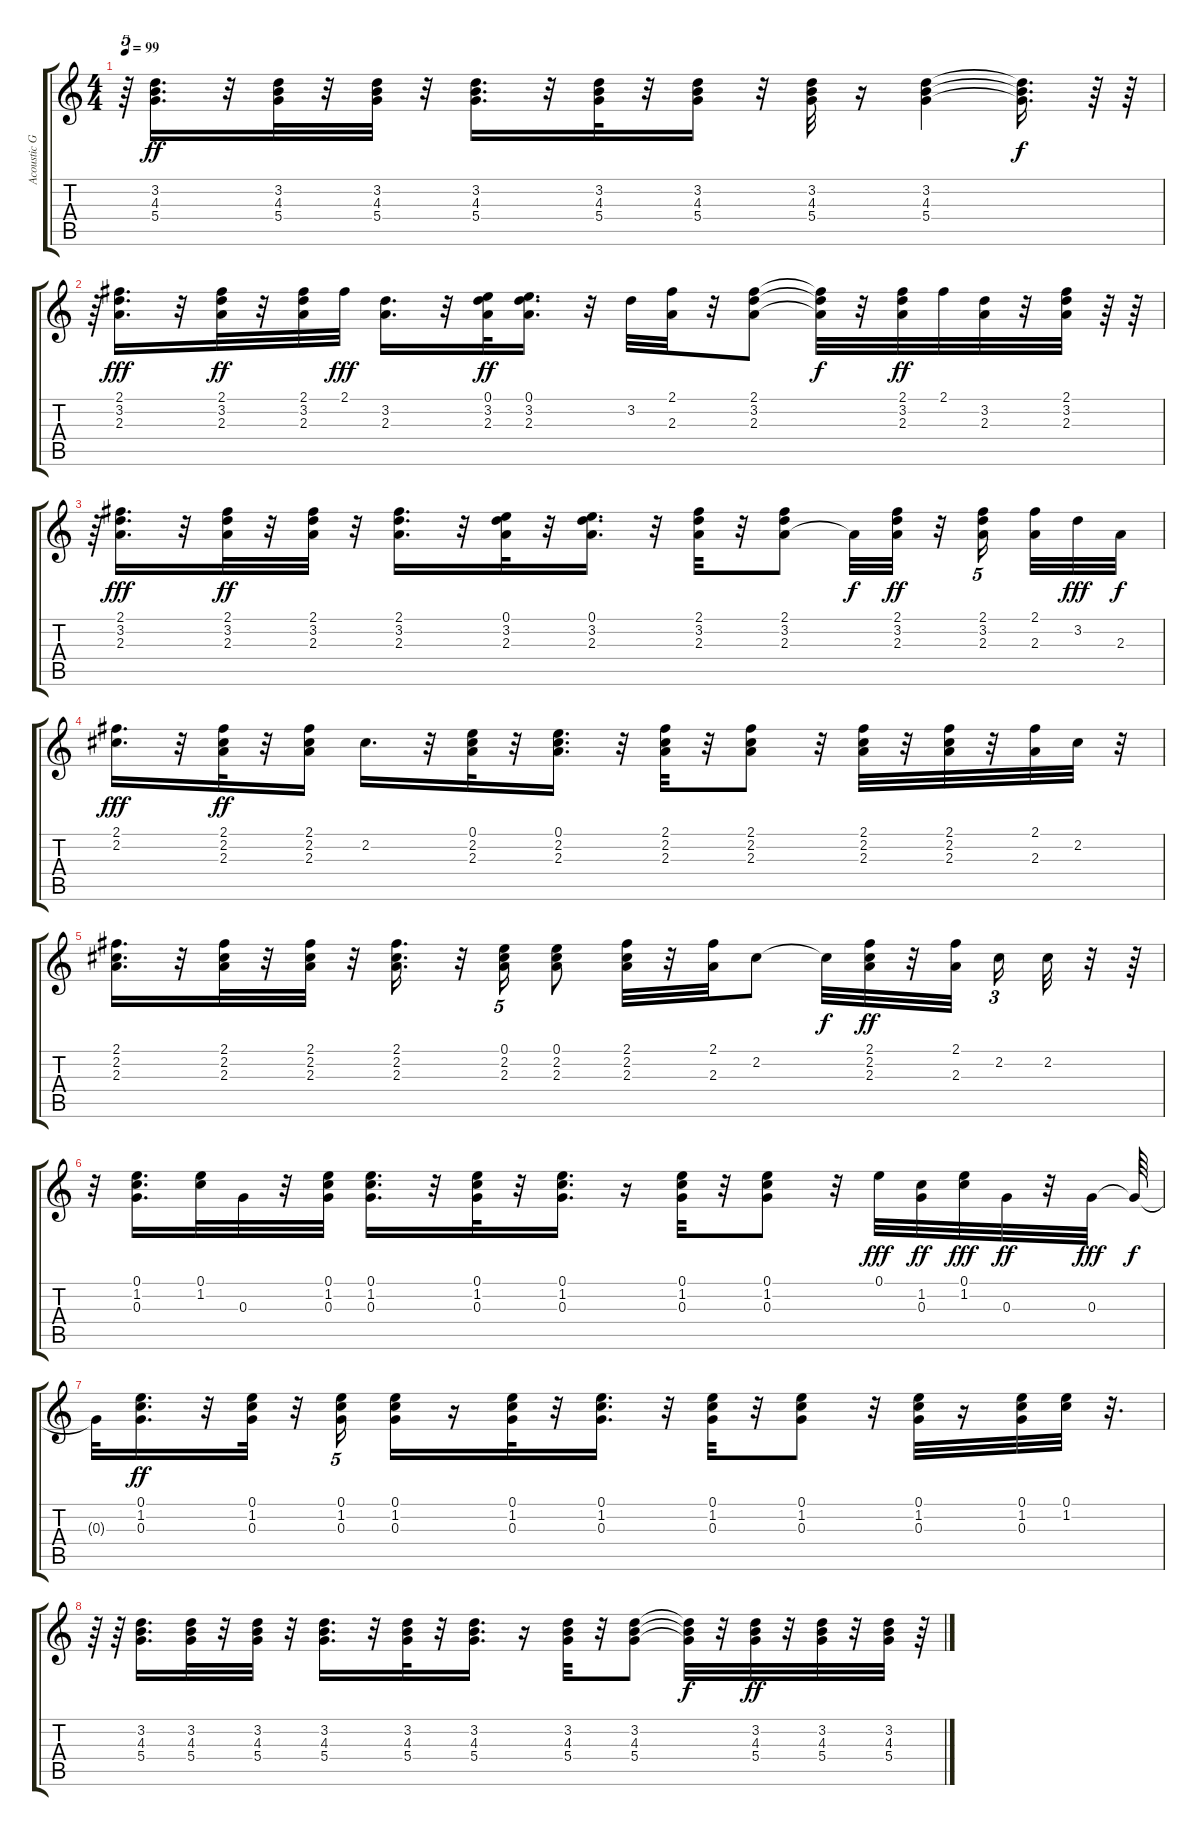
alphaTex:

\track ("Acoustic Guitar" "Acoustic G") {instrument acousticguitarsteel}
\staff {score tabs}
\tuning (E4 B3 G3 D3 A2 E2) {hide}
\ts (4 4)
\tempo 99
\clef g2
\ks c
r.64{tu (5 4) dy ff} (3.2 4.3 5.4).16{d} r.32 (3.2 4.3 5.4).32 r.32 (3.2 4.3 5.4).32 r.32 (3.2 4.3 5.4).16{d} r.32 (3.2 4.3 5.4).32 r.32 (3.2 4.3 5.4).16 r.32 (3.2 4.3 5.4).32 r.16 (3.2 4.3 5.4).4 (3.2{t} 4.3{t} 5.4{t}).16{d dy f} r.64 r.64 |
r.64{tu (5 4)} (2.1 3.2 2.3).16{d dy fff} r.32 (2.1 3.2 2.3).32{dy ff} r.32 (2.1 3.2 2.3).32 2.1.32{dy fff} (3.2 2.3).16{d} r.32 (0.1 3.2 2.3).32{dy ff} (0.1 3.2 2.3).16{d} r.32 3.2.32 (2.1 2.3).32 r.32 (2.1 3.2 2.3).8 (2.1{t} 3.2{t} 2.3{t}).32{dy f} r.32 (2.1 3.2 2.3).32{dy ff} 2.1.32 (3.2 2.3).32 r.32 (2.1 3.2 2.3).32 r.64 r.64 |
r.64{tu (5 4)} (2.1 3.2 2.3).16{d dy fff} r.32 (2.1 3.2 2.3).32{dy ff} r.32 (2.1 3.2 2.3).32 r.32 (2.1 3.2 2.3).16{d} r.32 (0.1 3.2 2.3).32 r.32 (0.1 3.2 2.3).16{d} r.32 (2.1 3.2 2.3).32 r.32 (2.1 3.2 2.3).8 2.3{t}.32{dy f} (2.1 3.2 2.3).32{dy ff} r.32 (2.1 3.2 2.3).16{tu (5 4) beam splitsecondary} (2.1 2.3).32 3.2.32{dy fff} 2.3.32{dy f} |
(2.1 2.2).16{d dy fff} r.32 (2.1 2.2 2.3).32{dy ff} r.32 (2.1 2.2 2.3).16 2.2.16{d} r.32 (0.1 2.2 2.3).32 r.32 (0.1 2.2 2.3).16{d} r.32 (2.1 2.2 2.3).32 r.32 (2.1 2.2 2.3).8 r.32 (2.1 2.2 2.3).32 r.32 (2.1 2.2 2.3).32 r.32 (2.1 2.3).32 2.2.32 r.32 |
(2.1 2.2 2.3).16{d} r.32 (2.1 2.2 2.3).32 r.32 (2.1 2.2 2.3).32 r.32 (2.1 2.2 2.3).16{d} r.32 (0.1 2.2 2.3).16{tu (5 4)} (0.1 2.2 2.3).8 (2.1 2.2 2.3).32 r.32 (2.1 2.3).32 2.2.8 2.2{t}.32{dy f} (2.1 2.2 2.3).32{dy ff} r.32 (2.1 2.3).32{beam splitsecondary} 2.2.16{tu (3 2)} 2.2.32 r.32 r.64 |
r.32 (0.1 1.2 0.3).16{d} (0.1 1.2).32 0.3.32 r.32 (0.1 1.2 0.3).32 (0.1 1.2 0.3).16{d} r.32 (0.1 1.2 0.3).32 r.32 (0.1 1.2 0.3).16{d} r.16 (0.1 1.2 0.3).32 r.32 (0.1 1.2 0.3).8 r.32 0.1.32{dy fff} (1.2 0.3).32{dy ff} (0.1 1.2).32{dy fff} 0.3.32{dy ff} r.32 0.3.32{dy fff} 0.3{t}.64{dy f} |
0.3{t}.32 (0.1 1.2 0.3).16{d dy ff} r.32 (0.1 1.2 0.3).32 r.32 (0.1 1.2 0.3).16{tu (5 4)} (0.1 1.2 0.3).16 r.16 (0.1 1.2 0.3).32 r.32 (0.1 1.2 0.3).16{d} r.32 (0.1 1.2 0.3).32 r.32 (0.1 1.2 0.3).8 r.32 (0.1 1.2 0.3).32 r.16 (0.1 1.2 0.3).32 (0.1 1.2).32 r.32{d} |
r.64 r.64 (3.2 4.3 5.4).16{d} (3.2 4.3 5.4).32 r.32 (3.2 4.3 5.4).32 r.32 (3.2 4.3 5.4).16{d} r.32 (3.2 4.3 5.4).32 r.32 (3.2 4.3 5.4).16{d} r.16 (3.2 4.3 5.4).32 r.32 (3.2 4.3 5.4).8 (3.2{t} 4.3{t} 5.4{t}).32{dy f} r.32 (3.2 4.3 5.4).32{dy ff} r.32 (3.2 4.3 5.4).32 r.32 (3.2 4.3 5.4).32 r.64
